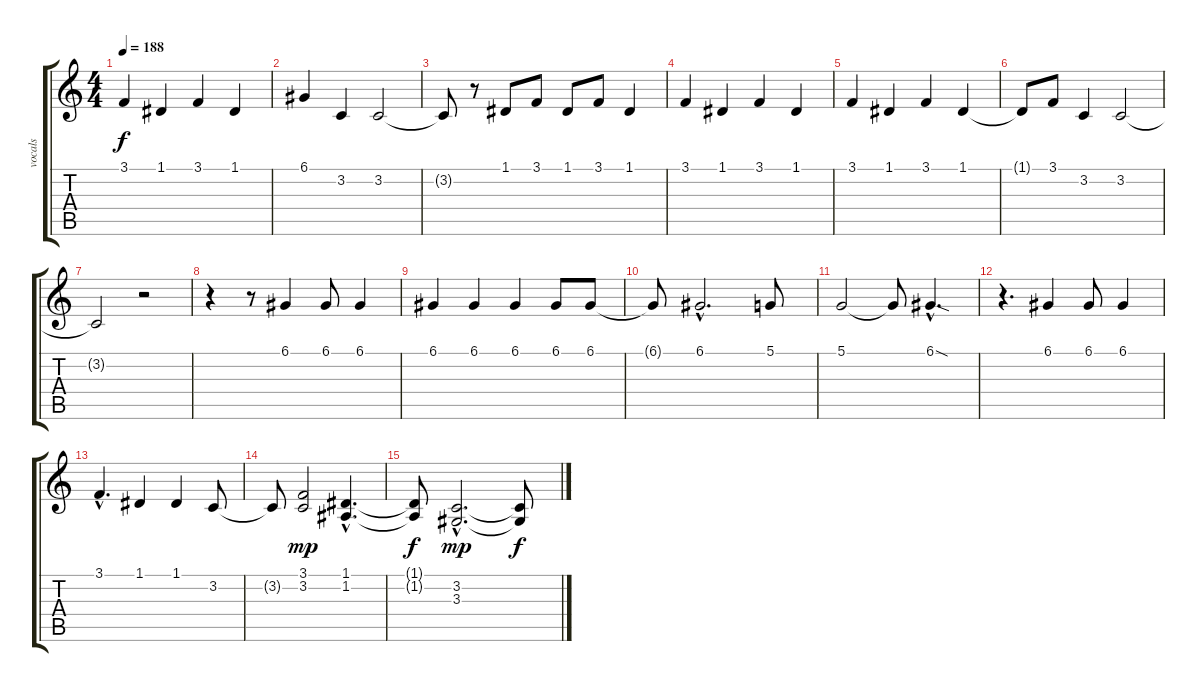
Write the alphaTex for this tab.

\track ("vocals" "vocals") {instrument oboe}
\staff {score tabs}
\tuning (D4 A3 F3 C3 G2 C2) {hide}
\ts (4 4)
\tempo 188
\clef g2
\ks c
3.1.4{dy f} 1.1.4 3.1.4 1.1.4 |
6.1.4 3.2.4 3.2.2 |
3.2{t}.8 r.8 1.1.8 3.1.8 1.1.8 3.1.8 1.1.4 |
3.1.4 1.1.4 3.1.4 1.1.4 |
3.1.4 1.1.4 3.1.4 1.1.4 |
1.1{t}.8 3.1.8 3.2.4 3.2.2 |
3.2{t}.2 r.2 |
r.4{volume 15} r.8 6.1.4 6.1.8 6.1.4 |
6.1.4 6.1.4 6.1.4 6.1.8 6.1.8 |
6.1{t}.8 6.1{hac}.2{d} 5.1.8 |
5.1.2 5.1{t}.8 6.1{sod hac}.4{d} |
r.4{d} 6.1.4 6.1.8 6.1.4 |
3.1{hac}.4{d} 1.1.4 1.1.4 3.2.8 |
3.2{t}.8 (3.1 3.2).2{dy mp} (1.1{hac} 1.2{hac}).4{d} |
(1.1{t} 1.2{t}).8{dy f} (3.2{hac} 3.3{hac}).2{d dy mp} (3.2{t} 3.3{t}).8{dy f}
